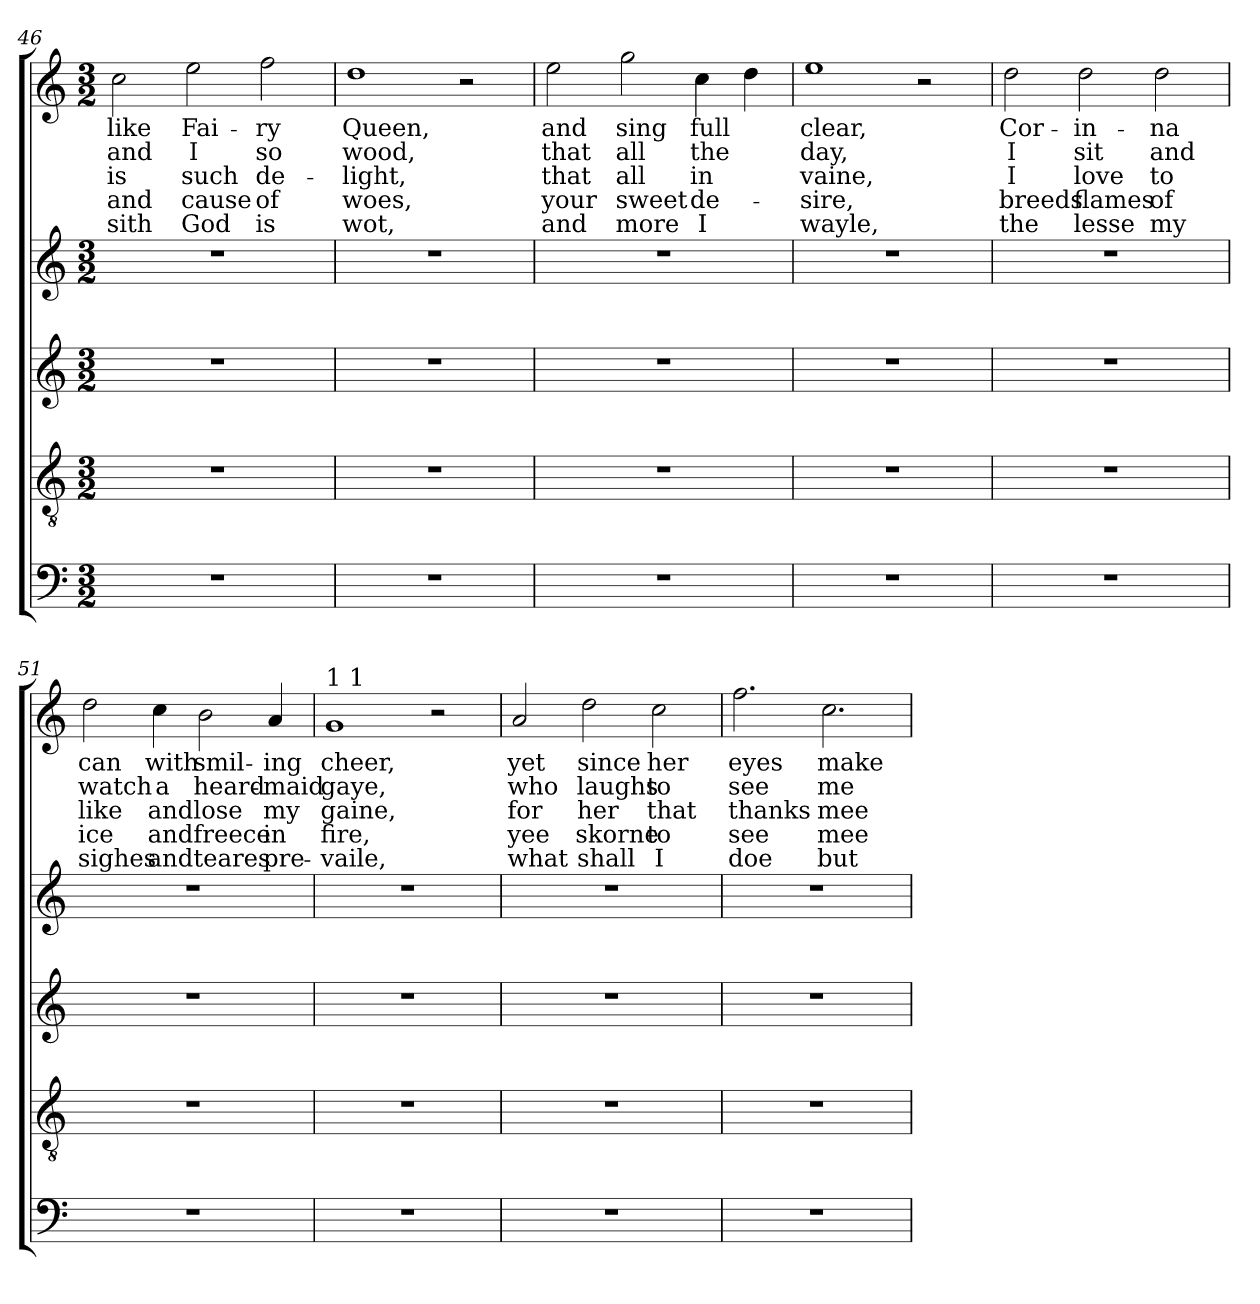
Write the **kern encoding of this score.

**kern	**kern	**kern	**kern	**kern	**text	**text	**text	**text	**text
*part5	*part4	*part3	*part2	*part1	*part1	*part1	*part1	*part1	*part1
*staff5	*staff4	*staff3	*staff2	*staff1	*staff1	*staff1	*staff1	*staff1	*staff1
*clefF4	*clefGv2	*clefG2	*clefG2	*clefG2	*	*	*	*	*
*k[]	*k[]	*k[]	*k[]	*k[]	*	*	*	*	*
*C:	*C:	*C:	*C:	*C:	*	*	*	*	*
*M3/2	*M3/2	*M3/2	*M3/2	*M3/2	*	*	*	*	*
=46	=46	=46	=46	=46	=46	=46	=46	=46	=46
!	!	!	!	!	!LO:LY:b	!LO:LY:b	!LO:LY:b	!LO:LY:b	!LO:LY:b
1.r	1.r	1.r	1.r	2cc\	like	and	is	and	sith
!	!	!	!	!	!LO:LY:b	!LO:LY:b	!LO:LY:b	!LO:LY:b	!LO:LY:b
.	.	.	.	2ee\	Fai-	I	such	cause	God
!	!	!	!	!	!LO:LY:b	!LO:LY:b	!LO:LY:b	!LO:LY:b	!LO:LY:b
.	.	.	.	2ff\	-ry	so	de-	of	is
!!LO:LB:g=z
=47	=47	=47	=47	=47	=47	=47	=47	=47	=47
!	!	!	!	!	!LO:LY:b	!LO:LY:b	!LO:LY:b	!LO:LY:b	!LO:LY:b
1.r	1.r	1.r	1.r	1dd	Queen,	wood,	-light,	woes,	wot,
.	.	.	.	2r	.	.	.	.	.
=48	=48	=48	=48	=48	=48	=48	=48	=48	=48
!	!	!	!	!	!LO:LY:b	!LO:LY:b	!LO:LY:b	!LO:LY:b	!LO:LY:b
1.r	1.r	1.r	1.r	2ee\	and	that	that	your	and
!	!	!	!	!	!LO:LY:b	!LO:LY:b	!LO:LY:b	!LO:LY:b	!LO:LY:b
.	.	.	.	2gg\	sing	all	all	sweet	more
!	!	!	!	!	!LO:LY:b	!LO:LY:b	!LO:LY:b	!LO:LY:b	!LO:LY:b
.	.	.	.	4cc\	full	the	in	de-	I
.	.	.	.	4dd\	.	.	.	.	.
=49	=49	=49	=49	=49	=49	=49	=49	=49	=49
!	!	!	!	!	!LO:LY:b	!LO:LY:b	!LO:LY:b	!LO:LY:b	!LO:LY:b
1.r	1.r	1.r	1.r	1ee	clear,	day,	vaine,	-sire,	wayle,
.	.	.	.	2r	.	.	.	.	.
=50	=50	=50	=50	=50	=50	=50	=50	=50	=50
!	!	!	!	!	!LO:LY:b	!LO:LY:b	!LO:LY:b	!LO:LY:b	!LO:LY:b
1.r	1.r	1.r	1.r	2dd\	Cor-	I	I	breeds	the
!	!	!	!	!	!LO:LY:b	!LO:LY:b	!LO:LY:b	!LO:LY:b	!LO:LY:b
.	.	.	.	2dd\	-in-	sit	love	flames	lesse
!	!	!	!	!	!LO:LY:b	!LO:LY:b	!LO:LY:b	!LO:LY:b	!LO:LY:b
.	.	.	.	2dd\	-na	and	to	of	my
=51	=51	=51	=51	=51	=51	=51	=51	=51	=51
!	!	!	!	!	!LO:LY:b	!LO:LY:b	!LO:LY:b	!LO:LY:b	!LO:LY:b
1.r	1.r	1.r	1.r	2dd\	can	watch	like	ice	sighes
!	!	!	!	!	!LO:LY:b	!LO:LY:b	!LO:LY:b	!LO:LY:b	!LO:LY:b
.	.	.	.	4cc\	with	a	and	and	and
!	!	!	!	!	!LO:LY:b	!LO:LY:b	!LO:LY:b	!LO:LY:b	!LO:LY:b
.	.	.	.	2b\	smil-	heard-	lose	freece	teares
!	!	!	!	!	!LO:LY:b	!LO:LY:b	!LO:LY:b	!LO:LY:b	!LO:LY:b
.	.	.	.	4a/	-ing	-maid	my	in	pre-
!!LO:LB:g=z
=52	=52	=52	=52	=52	=52	=52	=52	=52	=52
!	!	!	!	!LO:TX:a:t=1 1	!	!	!	!	!
!	!	!	!	!	!LO:LY:b	!LO:LY:b	!LO:LY:b	!LO:LY:b	!LO:LY:b
1.r	1.r	1.r	1.r	1g	cheer,	gaye,	gaine,	fire,	-vaile,
.	.	.	.	2r	.	.	.	.	.
=53	=53	=53	=53	=53	=53	=53	=53	=53	=53
!	!	!	!	!	!LO:LY:b	!LO:LY:b	!LO:LY:b	!LO:LY:b	!LO:LY:b
1.r	1.r	1.r	1.r	2a/	yet	who	for	yee	what
!	!	!	!	!	!LO:LY:b	!LO:LY:b	!LO:LY:b	!LO:LY:b	!LO:LY:b
.	.	.	.	2dd\	since	laughs	her	skorne	shall
!	!	!	!	!	!LO:LY:b	!LO:LY:b	!LO:LY:b	!LO:LY:b	!LO:LY:b
.	.	.	.	2cc\	her	to	that	to	I
=54	=54	=54	=54	=54	=54	=54	=54	=54	=54
!	!	!	!	!	!LO:LY:b	!LO:LY:b	!LO:LY:b	!LO:LY:b	!LO:LY:b
1.r	1.r	1.r	1.r	2.ff\	eyes	see	thanks	see	doe
!	!	!	!	!	!LO:LY:b	!LO:LY:b	!LO:LY:b	!LO:LY:b	!LO:LY:b
.	.	.	.	2.cc\	make	me	mee	mee	but
=	=	=	=	=	=	=	=	=	=
*-	*-	*-	*-	*-	*-	*-	*-	*-	*-
